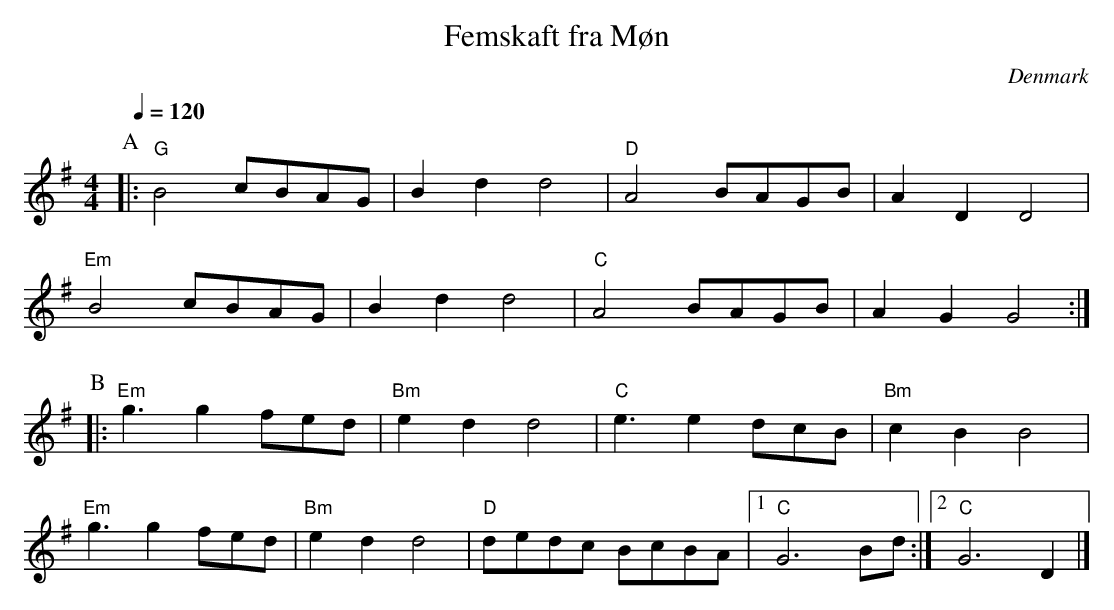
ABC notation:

X:1
T:Femskaft fra M\/on
O:Denmark
M:4/4
L:1/8
Q:1/4=120
K:Gmaj
P:A
|:"G"B4 cBAG | B2d2d4 | "D"A4 BAGB | A2D2D4 |
"Em"B4 cBAG | B2d2d4 | "C"A4 BAGB |  A2G2G4 :|
P:B
|: "Em"g3g2 fed | "Bm"e2d2d4 | "C"e3e2 dcB | "Bm"c2B2B4 |
 "Em"g3g2 fed | "Bm"e2d2d4 | "D"dedc BcBA |1 "C"G6Bd:|2 "C"G6D2|]
